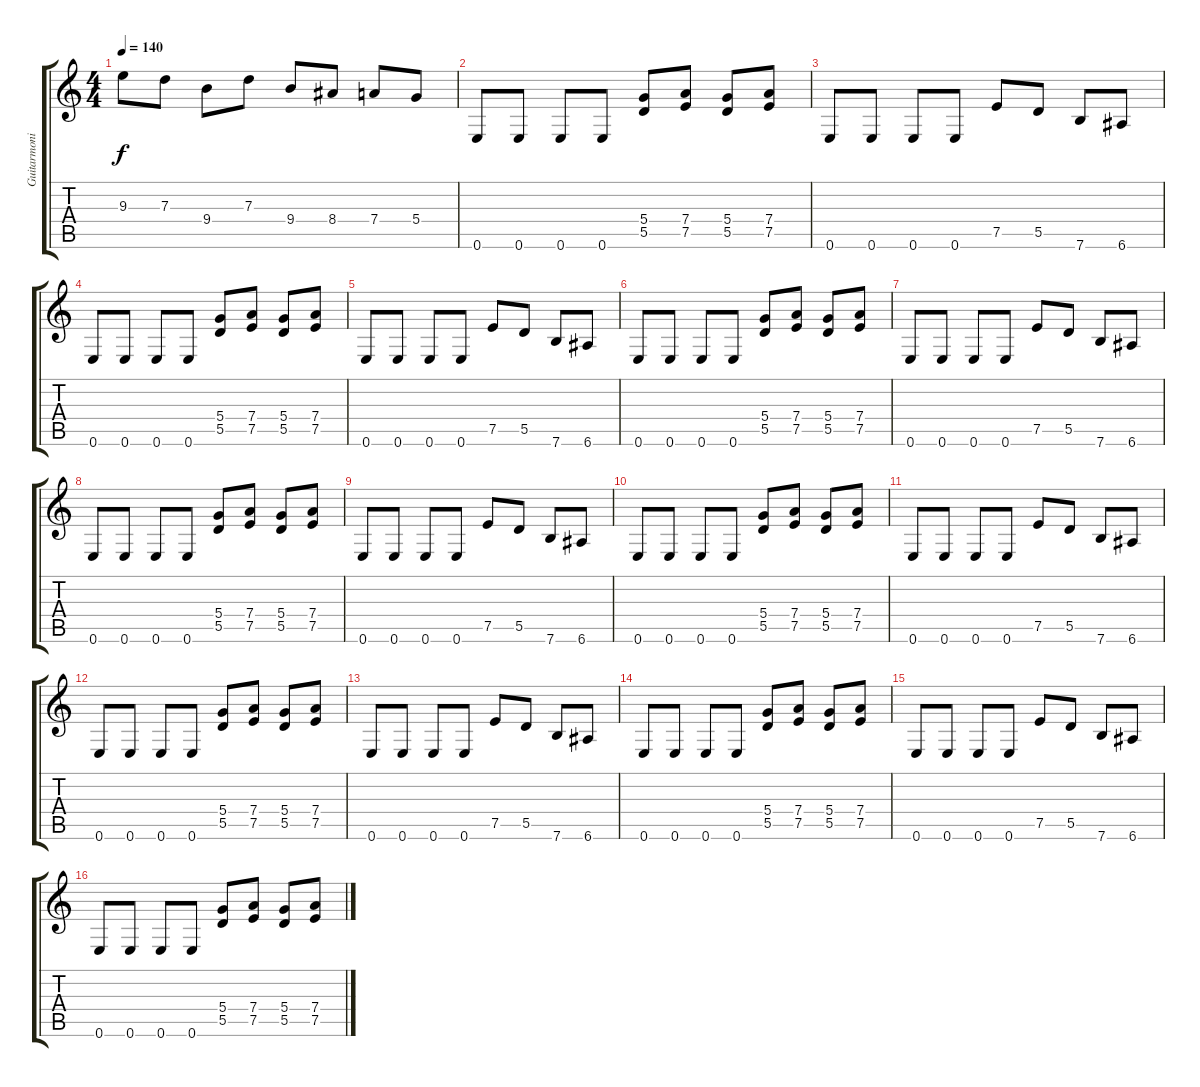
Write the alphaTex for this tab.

\track ("Guitarmonics" "Guitarmoni") {instrument overdrivenguitar}
\staff {score tabs}
\tuning (E4 B3 G3 D3 A2 E2) {hide}
\ts (4 4)
\tempo 140
\clef g2
\ks c
9.3.8{dy f} 7.3.8 9.4.8 7.3.8 9.4.8 8.4.8 7.4.8 5.4.8 |
0.6.8 0.6.8 0.6.8 0.6.8 (5.4 5.5).8 (7.4 7.5).8 (5.4 5.5).8 (7.4 7.5).8 |
0.6.8 0.6.8 0.6.8 0.6.8 7.5.8 5.5.8 7.6.8 6.6.8 |
0.6.8 0.6.8 0.6.8 0.6.8 (5.4 5.5).8 (7.4 7.5).8 (5.4 5.5).8 (7.4 7.5).8 |
0.6.8 0.6.8 0.6.8 0.6.8 7.5.8 5.5.8 7.6.8 6.6.8 |
0.6.8 0.6.8 0.6.8 0.6.8 (5.4 5.5).8 (7.4 7.5).8 (5.4 5.5).8 (7.4 7.5).8 |
0.6.8 0.6.8 0.6.8 0.6.8 7.5.8 5.5.8 7.6.8 6.6.8 |
0.6.8 0.6.8 0.6.8 0.6.8 (5.4 5.5).8 (7.4 7.5).8 (5.4 5.5).8 (7.4 7.5).8 |
0.6.8 0.6.8 0.6.8 0.6.8 7.5.8 5.5.8 7.6.8 6.6.8 |
0.6.8 0.6.8 0.6.8 0.6.8 (5.4 5.5).8 (7.4 7.5).8 (5.4 5.5).8 (7.4 7.5).8 |
0.6.8 0.6.8 0.6.8 0.6.8 7.5.8 5.5.8 7.6.8 6.6.8 |
0.6.8 0.6.8 0.6.8 0.6.8 (5.4 5.5).8 (7.4 7.5).8 (5.4 5.5).8 (7.4 7.5).8 |
0.6.8 0.6.8 0.6.8 0.6.8 7.5.8 5.5.8 7.6.8 6.6.8 |
0.6.8 0.6.8 0.6.8 0.6.8 (5.4 5.5).8 (7.4 7.5).8 (5.4 5.5).8 (7.4 7.5).8 |
0.6.8 0.6.8 0.6.8 0.6.8 7.5.8 5.5.8 7.6.8 6.6.8 |
0.6.8 0.6.8 0.6.8 0.6.8 (5.4 5.5).8 (7.4 7.5).8 (5.4 5.5).8 (7.4 7.5).8
